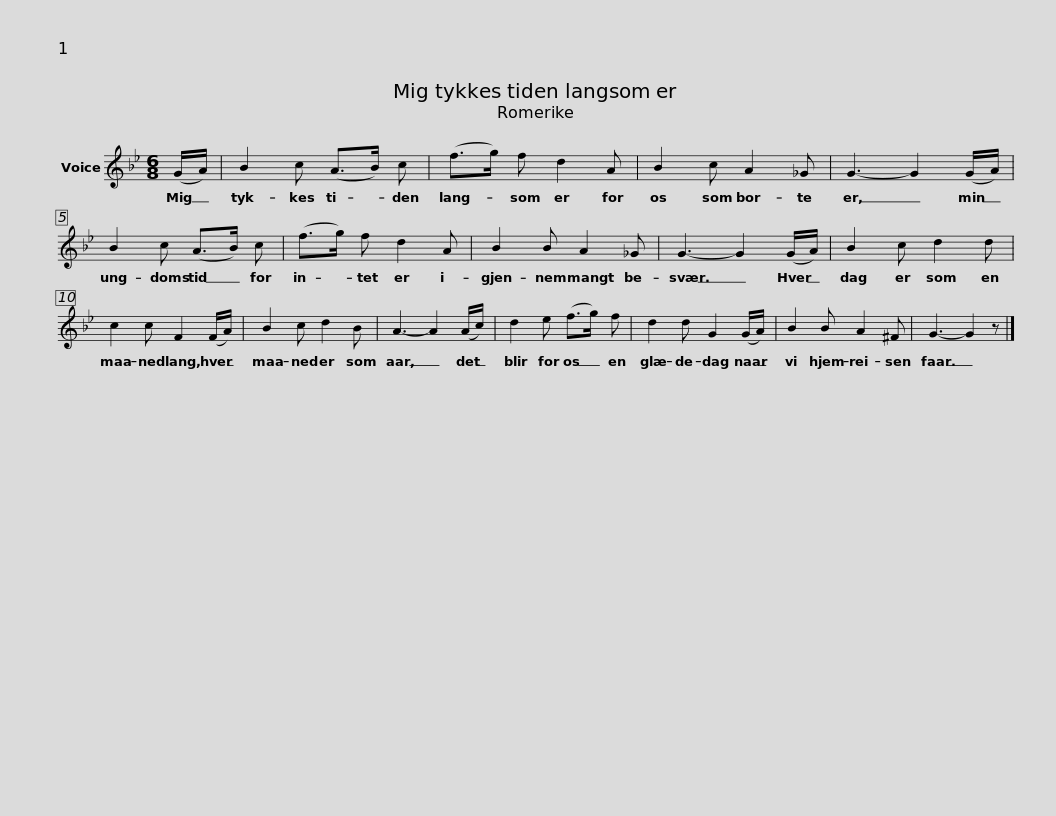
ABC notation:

X:1
L:1/8
M:6/8
I:linebreak $
K:Bb
V:1 treble
V:1
 (G/A/) | B2 c (A>B) c | (f>g) f d2 A | B2 c A2 _G | G3- G2 (G/A/) | %5
 B2 c (A>B) c |$ (f>g) f d2 A | B2 B A2 _G | G3- G2 (G/A/) | B2 c d2 d | %10
 c2 c F2 (F/A/) |$ B2 c d2 B | A3- A2 (A/c/) | d2 e (f>g) f | d2 d G2 (G/A/) | %15
 B2 B A2 ^F | G3- G2 z |] %17
